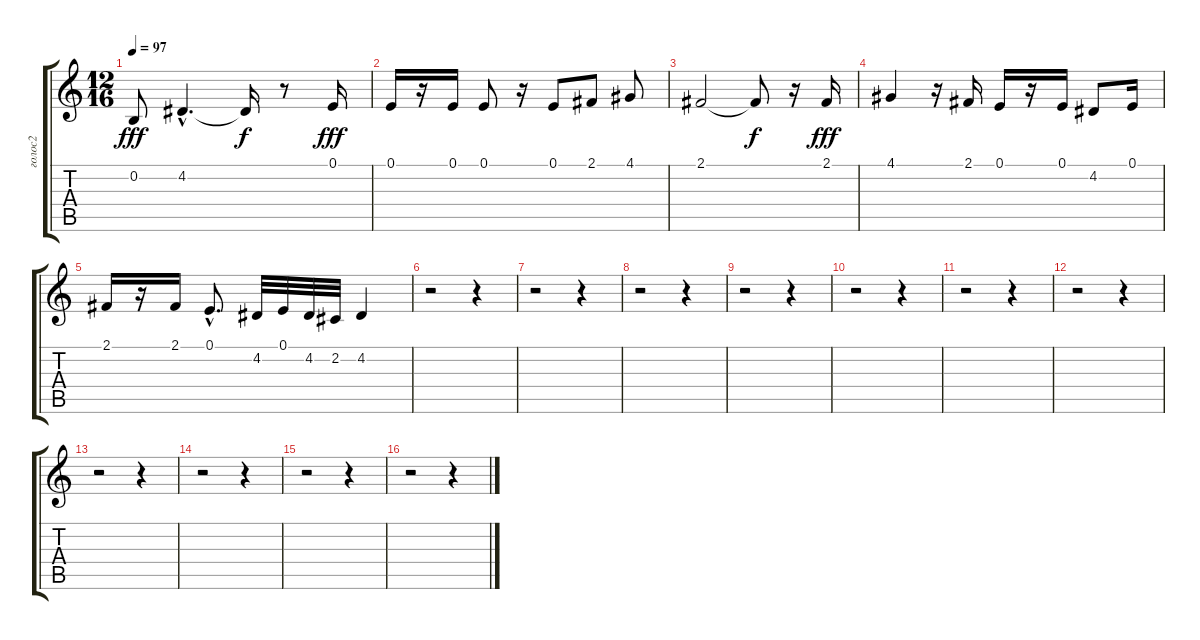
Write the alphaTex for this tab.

\track ("голос2" "голос2") {instrument tremolostrings}
\staff {score tabs}
\tuning (E4 B3 G3 D3 A2 E2) {hide}
\ts (12 16)
\tempo 97
\clef g2
\ks c
0.2.8{dy fff} 4.2{hac}.4{d} 4.2{t}.16{dy f} r.8 0.1.16{dy fff} |
0.1.16 r.16 0.1.16 0.1.8 r.16 0.1.8 2.1.8 4.1.8 |
2.1.2 2.1{t}.8{dy f} r.16 2.1.16{dy fff} |
4.1.4 r.16 2.1.16 0.1.16 r.16 0.1.16 4.2.8 0.1.16 |
2.1.16 r.16 2.1.16 0.1{hac}.8{d} 4.2.32 0.1.32 4.2.32 2.2.32 4.2.4 |
r.2 r.4 |
r.2 r.4 |
r.2 r.4 |
r.2 r.4 |
r.2 r.4 |
r.2 r.4 |
r.2 r.4 |
r.2 r.4 |
r.2 r.4 |
r.2 r.4 |
r.2 r.4
